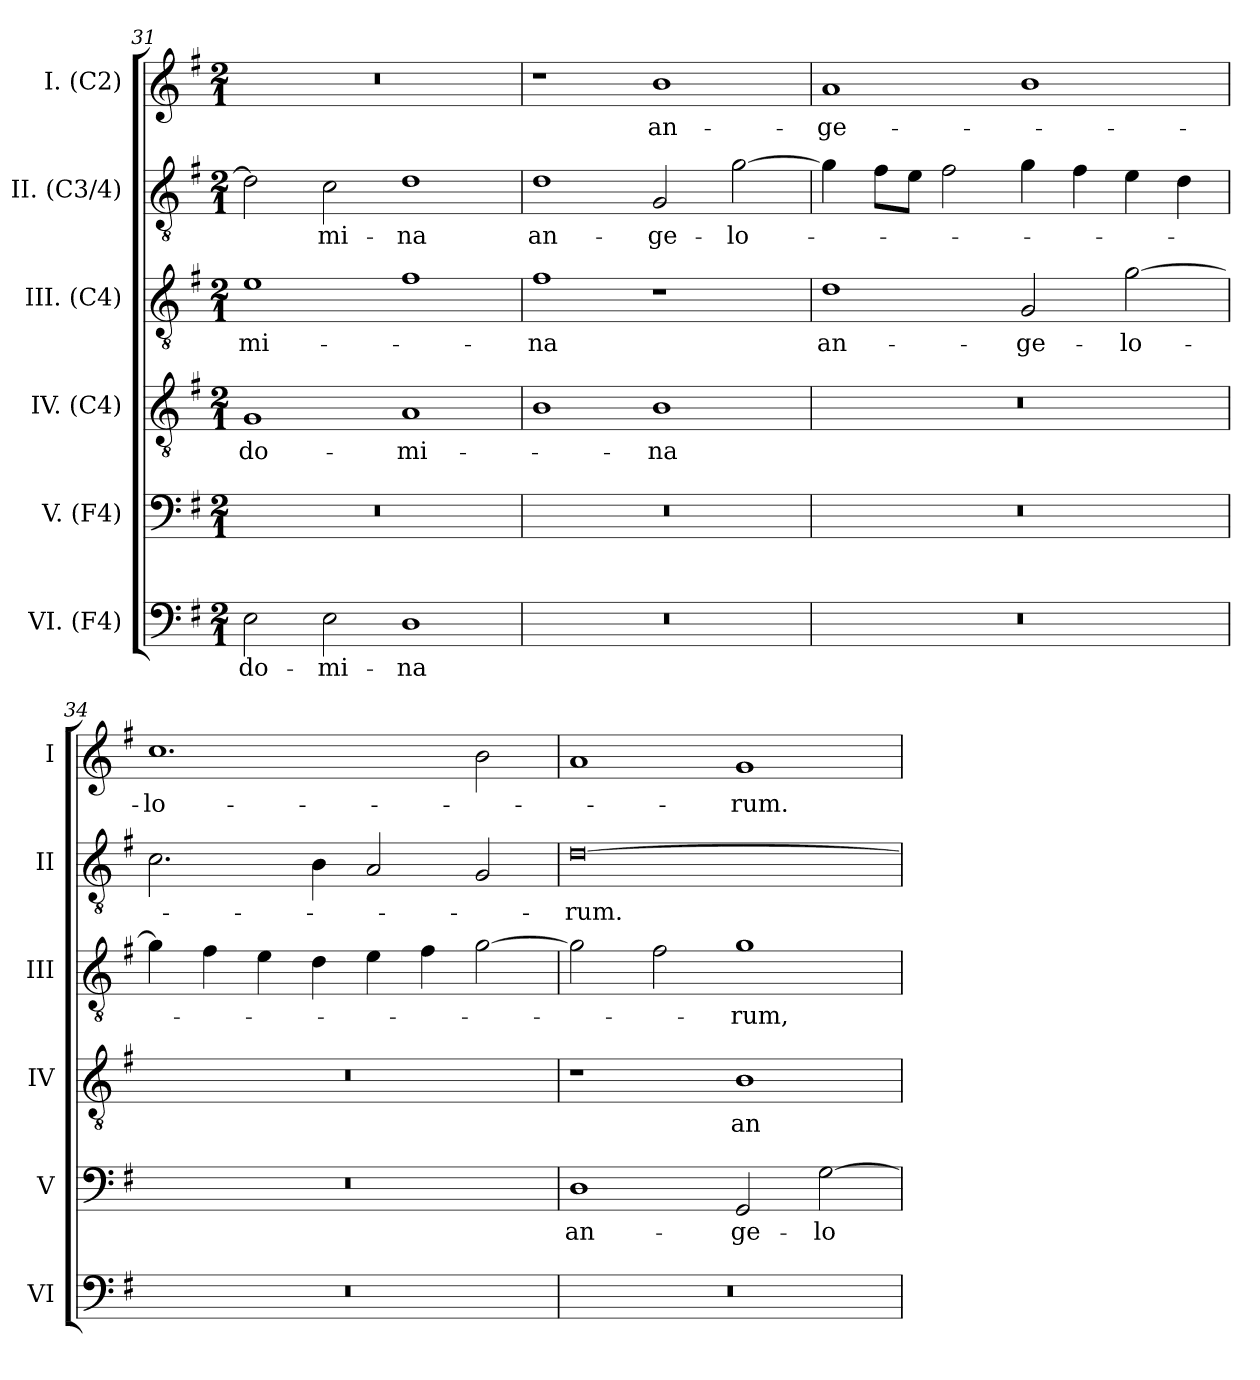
**kern	**text	**kern	**text	**kern	**text	**kern	**text	**kern	**text	**kern	**text
*part6	*part6	*part5	*part5	*part4	*part4	*part3	*part3	*part2	*part2	*part1	*part1
*staff6	*staff6	*staff5	*staff5	*staff4	*staff4	*staff3	*staff3	*staff2	*staff2	*staff1	*staff1
*I"VI. (F4)	*	*I"V. (F4)	*	*I"IV. (C4)	*	*I"III. (C4)	*	*I"II. (C3/4)	*	*I"I. (C2)	*
*I'VI	*	*I'V	*	*I'IV	*	*I'III	*	*I'II	*	*I'I	*
*clefF4	*	*clefF4	*	*clefGv2	*	*clefGv2	*	*clefGv2	*	*clefG2	*
*	*	*	*	*ITrd7c12	*	*	*	*	*	*	*
*k[f#]	*	*k[f#]	*	*k[f#]	*	*k[f#]	*	*k[f#]	*	*k[f#]	*
*G:	*	*G:	*	*G:	*	*G:	*	*G:	*	*G:	*
*M2/1	*	*M2/1	*	*M2/1	*	*M2/1	*	*M2/1	*	*M2/1	*
=31	=31	=31	=31	=31	=31	=31	=31	=31	=31	=31	=31
!	!LO:LY:b:color=#000000	!LO:N:vis=1	!	!	!	!	!	!	!	!	!
!	!	!	!	!	!LO:LY:b:color=#000000	!	!	!	!	!	!
!	!	!	!	!	!	!	!LO:LY:b:color=#000000	!	!	!LO:N:vis=1	!
2Ei\	do-	0r	.	1GGi	do-	1ei	-mi-	2di\]	.	0r	.
!	!LO:LY:b:color=#000000	!	!	!	!	!	!	!	!	!	!
!	!	!	!	!	!	!	!	!	!LO:LY:b:color=#000000	!	!
2Ei\	-mi-	.	.	.	.	.	.	2ci\	-mi-	.	.
!	!LO:LY:b:color=#000000	!	!	!	!	!	!	!	!	!	!
!	!	!	!	!	!LO:LY:b:color=#000000	!	!	!	!	!	!
!	!	!	!	!	!	!	!	!	!LO:LY:b:color=#000000	!	!
1Di	-na	.	.	1AAi	-mi-	1f#i	.	1di	-na	.	.
=32	=32	=32	=32	=32	=32	=32	=32	=32	=32	=32	=32
!LO:N:vis=1	!	!LO:N:vis=1	!	!	!	!	!	!	!	!	!
!	!	!	!	!	!	!	!LO:LY:b:color=#000000	!	!	!	!
!	!	!	!	!	!	!	!	!	!LO:LY:b:color=#000000	!	!
0r	.	0r	.	1BBi	.	1f#i	-na	1di	an-	1r	.
!	!	!	!	!	!LO:LY:b:color=#000000	!	!	!	!	!	!
!	!	!	!	!	!	!	!	!	!LO:LY:b:color=#000000	!	!
!	!	!	!	!	!	!	!	!	!	!	!LO:LY:b:color=#000000
.	.	.	.	1BBi	-na	1r	.	2Gi/	-ge-	1bi	an-
!	!	!	!	!	!	!	!	!	!LO:LY:b:color=#000000	!	!
.	.	.	.	.	.	.	.	[2gi\	-lo-	.	.
=33	=33	=33	=33	=33	=33	=33	=33	=33	=33	=33	=33
!LO:N:vis=1	!	!LO:N:vis=1	!	!LO:N:vis=1	!	!	!	!	!	!	!
!	!	!	!	!	!	!	!LO:LY:b:color=#000000	!	!	!	!
!	!	!	!	!	!	!	!	!	!	!	!LO:LY:b:color=#000000
0r	.	0r	.	0r	.	1di	an-	4gi\]	.	1ai	-ge-
.	.	.	.	.	.	.	.	8f#i\L	.	.	.
.	.	.	.	.	.	.	.	8ei\J	.	.	.
.	.	.	.	.	.	.	.	2f#i\	.	.	.
!	!	!	!	!	!	!	!LO:LY:b:color=#000000	!	!	!	!
.	.	.	.	.	.	2Gi/	-ge-	4gi\	.	1bi	.
.	.	.	.	.	.	.	.	4f#i\	.	.	.
!	!	!	!	!	!	!	!LO:LY:b:color=#000000	!	!	!	!
.	.	.	.	.	.	[2gi\	-lo-	4ei\	.	.	.
.	.	.	.	.	.	.	.	4di\	.	.	.
!!LO:LB:g=z
=34	=34	=34	=34	=34	=34	=34	=34	=34	=34	=34	=34
!LO:N:vis=1	!	!LO:N:vis=1	!	!LO:N:vis=1	!	!	!	!	!	!	!
!	!	!	!	!	!	!	!	!	!	!	!LO:LY:b:color=#000000
0r	.	0r	.	0r	.	4gi\]	.	2.ci\	.	1.cci	-lo-
.	.	.	.	.	.	4f#i\	.	.	.	.	.
.	.	.	.	.	.	4ei\	.	.	.	.	.
.	.	.	.	.	.	4di\	.	4Bi\	.	.	.
.	.	.	.	.	.	4ei\	.	2Ai/	.	.	.
.	.	.	.	.	.	4f#i\	.	.	.	.	.
.	.	.	.	.	.	[2gi\	.	2Gi/	.	2bi\	.
=35	=35	=35	=35	=35	=35	=35	=35	=35	=35	=35	=35
!LO:N:vis=1	!	!	!	!	!	!	!	!	!	!	!
!	!	!	!LO:LY:b:color=#000000	!	!	!	!	!	!	!	!
!	!	!	!	!	!	!	!	!	!LO:LY:b:color=#000000	!	!
0r	.	1Di	an-	1r	.	2gi\]	.	[0di	-rum.	1ai	.
.	.	.	.	.	.	2f#i\	.	.	.	.	.
!	!	!	!LO:LY:b:color=#000000	!	!	!	!	!	!	!	!
!	!	!	!	!	!LO:LY:b:color=#000000	!	!	!	!	!	!
!	!	!	!	!	!	!	!LO:LY:b:color=#000000	!	!	!	!
!	!	!	!	!	!	!	!	!	!	!	!LO:LY:b:color=#000000
.	.	2GGi/	-ge-	1BBi	an-	1gi	-rum,	.	.	1gi	-rum.
!	!	!	!LO:LY:b:color=#000000	!	!	!	!	!	!	!	!
.	.	[2Gi\	-lo-	.	.	.	.	.	.	.	.
=	=	=	=	=	=	=	=	=	=	=	=
*-	*-	*-	*-	*-	*-	*-	*-	*-	*-	*-	*-
